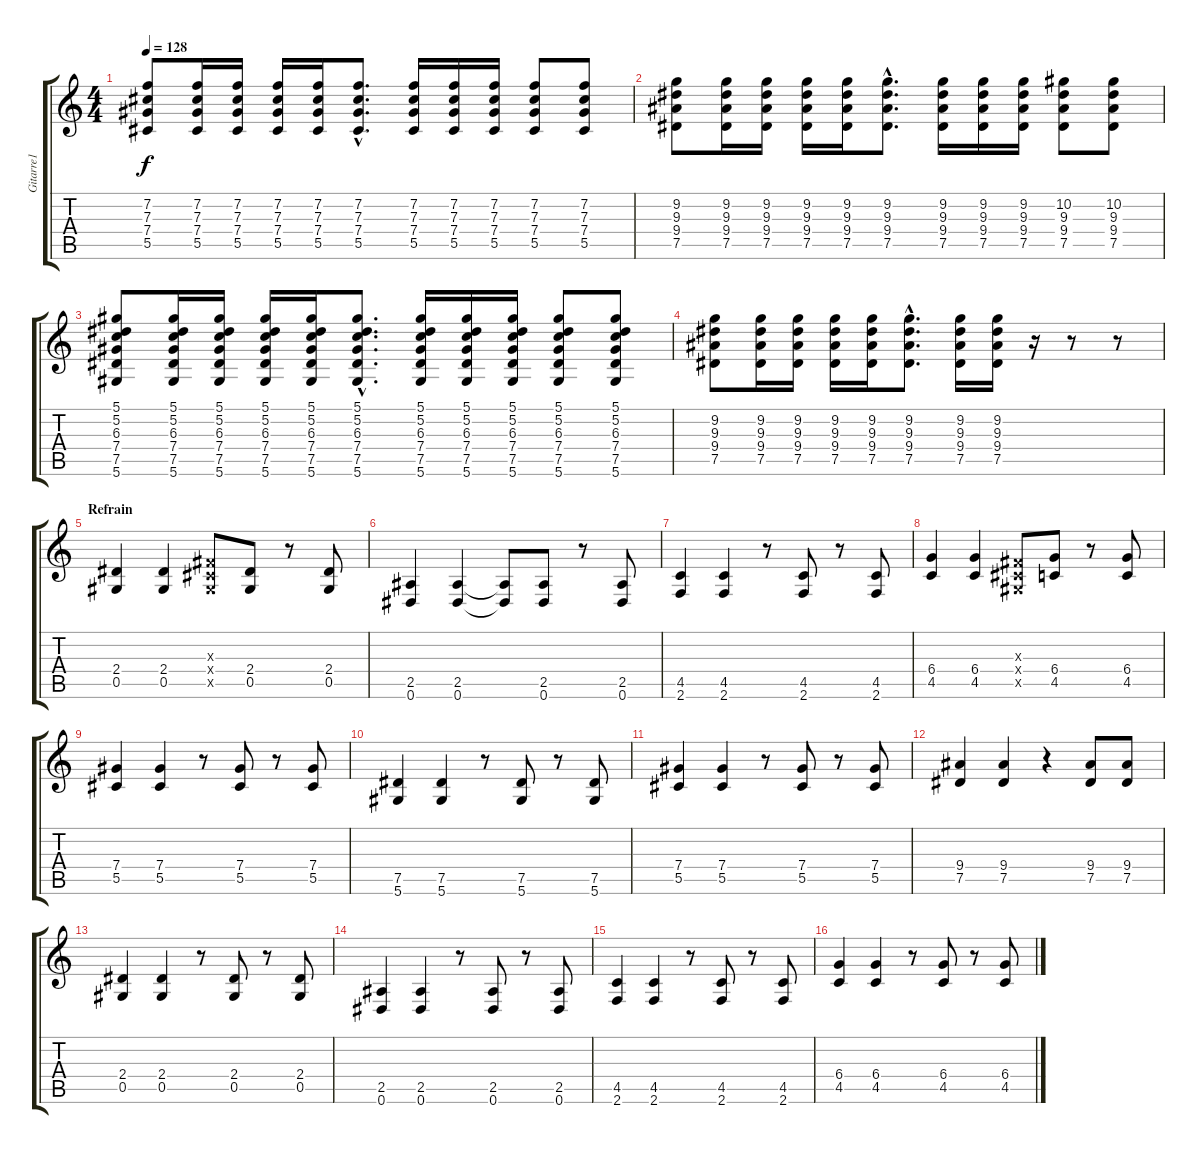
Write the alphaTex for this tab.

\track ("Gitarre1" "Gitarre1") {instrument acousticguitarnylon}
\staff {score tabs}
\tuning (Eb4 Bb3 Gb3 Db3 Ab2 Eb2) {hide}
\ts (4 4)
\tempo 128
\clef g2
\ks c
(7.2 7.3 7.4 5.5).8{dy f} (7.2 7.3 7.4 5.5).16 (7.2 7.3 7.4 5.5).16 (7.2 7.3 7.4 5.5).16 (7.2 7.3 7.4 5.5).16 (7.2{hac} 7.3{hac} 7.4{hac} 5.5{hac}).8{d} (7.2 7.3 7.4 5.5).16 (7.2 7.3 7.4 5.5).16 (7.2 7.3 7.4 5.5).16 (7.2 7.3 7.4 5.5).8 (7.2 7.3 7.4 5.5).8 |
(9.2 9.3 9.4 7.5).8 (9.2 9.3 9.4 7.5).16 (9.2 9.3 9.4 7.5).16 (9.2 9.3 9.4 7.5).16 (9.2 9.3 9.4 7.5).16 (9.2{hac} 9.3{hac} 9.4{hac} 7.5{hac}).8{d} (9.2 9.3 9.4 7.5).16 (9.2 9.3 9.4 7.5).16 (9.2 9.3 9.4 7.5).16 (10.2 9.3 9.4 7.5).8 (10.2 9.3 9.4 7.5).8 |
(5.1 5.2 6.3 7.4 7.5 5.6).8 (5.1 5.2 6.3 7.4 7.5 5.6).16 (5.1 5.2 6.3 7.4 7.5 5.6).16 (5.1 5.2 6.3 7.4 7.5 5.6).16 (5.1 5.2 6.3 7.4 7.5 5.6).16 (5.1{hac} 5.2{hac} 6.3{hac} 7.4{hac} 7.5{hac} 5.6{hac}).8{d} (5.1 5.2 6.3 7.4 7.5 5.6).16 (5.1 5.2 6.3 7.4 7.5 5.6).16 (5.1 5.2 6.3 7.4 7.5 5.6).16 (5.1 5.2 6.3 7.4 7.5 5.6).8 (5.1 5.2 6.3 7.4 7.5 5.6).8 |
(9.2 9.3 9.4 7.5).8 (9.2 9.3 9.4 7.5).16 (9.2 9.3 9.4 7.5).16 (9.2 9.3 9.4 7.5).16 (9.2 9.3 9.4 7.5).16 (9.2{hac} 9.3{hac} 9.4{hac} 7.5{hac}).8{d} (9.2 9.3 9.4 7.5).16 (9.2 9.3 9.4 7.5).16 r.16 r.8 r.8 |
\section ("" "Refrain")
(2.4 0.5).4{volume 8 instrument overdrivenguitar} (2.4 0.5).4 (0.3{x} 0.4{x} 0.5{x}).8 (2.4 0.5).8 r.8 (2.4 0.5).8 |
(2.5 0.6).4{volume 9 instrument overdrivenguitar} (2.5 0.6).4 (2.5{t} 0.6{t}).8 (2.5 0.6).8 r.8 (2.5 0.6).8 |
(4.5 2.6).4 (4.5 2.6).4 r.8 (4.5 2.6).8 r.8 (4.5 2.6).8 |
(6.4 4.5).4 (6.4 4.5).4 (0.3{x} 0.4{x} 0.5{x}).8 (6.4 4.5).8 r.8 (6.4 4.5).8 |
(7.4 5.5).4 (7.4 5.5).4 r.8 (7.4 5.5).8 r.8 (7.4 5.5).8 |
(7.5 5.6).4 (7.5 5.6).4 r.8 (7.5 5.6).8 r.8 (7.5 5.6).8 |
(7.4 5.5).4 (7.4 5.5).4 r.8 (7.4 5.5).8 r.8 (7.4 5.5).8 |
(9.4 7.5).4 (9.4 7.5).4 r.4 (9.4 7.5).8 (9.4 7.5).8 |
(2.4 0.5).4{volume 9 instrument overdrivenguitar} (2.4 0.5).4 r.8 (2.4 0.5).8 r.8 (2.4 0.5).8 |
(2.5 0.6).4{volume 9 instrument overdrivenguitar} (2.5 0.6).4 r.8 (2.5 0.6).8 r.8 (2.5 0.6).8 |
(4.5 2.6).4 (4.5 2.6).4 r.8 (4.5 2.6).8 r.8 (4.5 2.6).8 |
(6.4 4.5).4 (6.4 4.5).4 r.8 (6.4 4.5).8 r.8 (6.4 4.5).8
